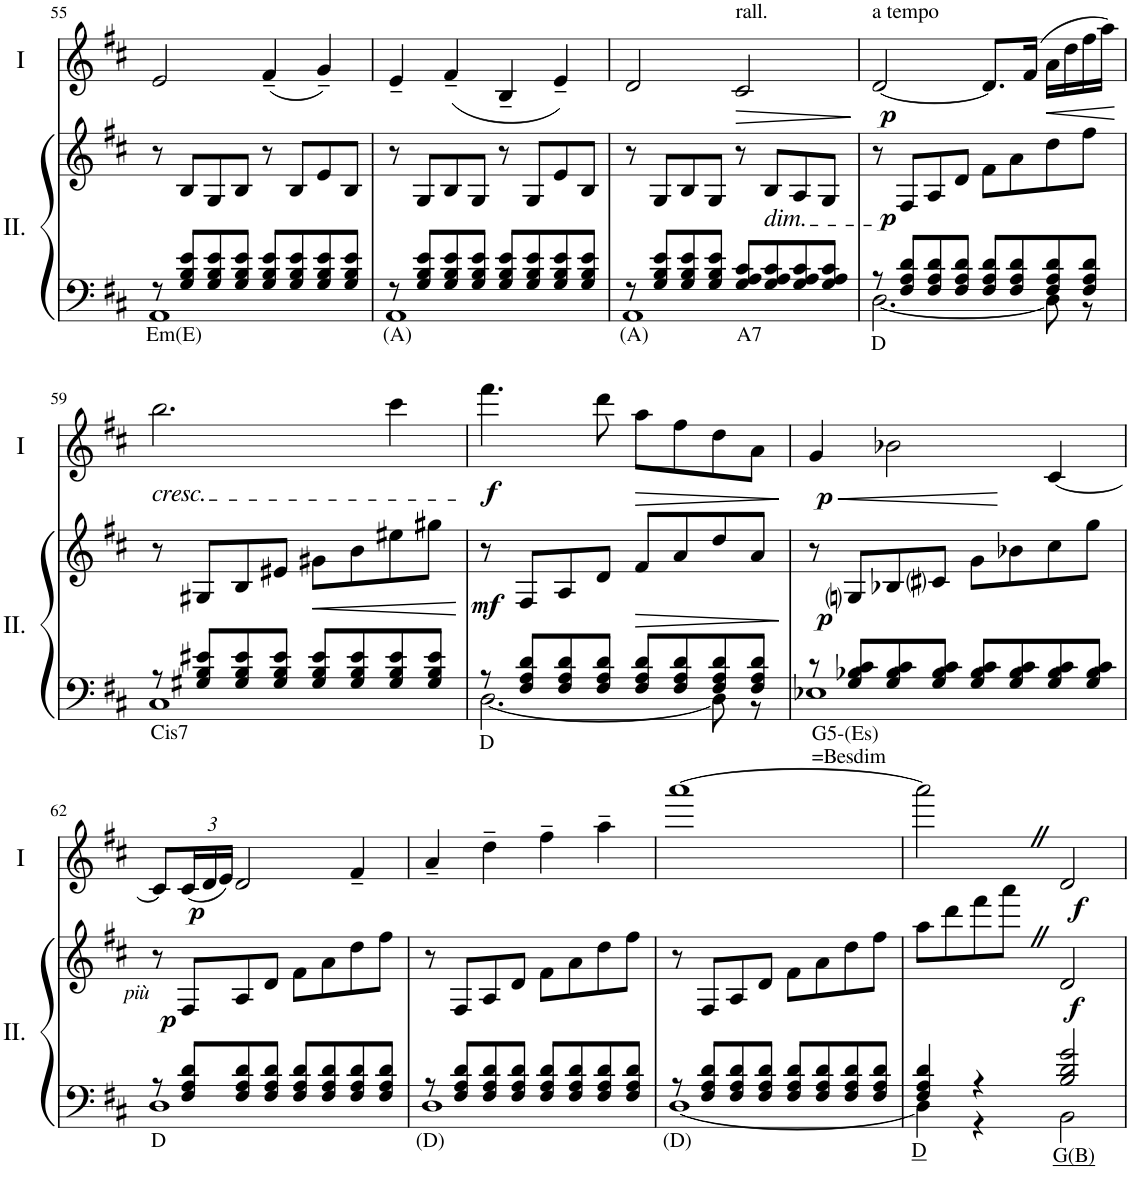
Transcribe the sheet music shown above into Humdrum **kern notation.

**kern	**kern	**dynam	**kern	**dynam
*part2	*part2	*part2	*part1	*part1
*staff3	*staff2	*staff2/3	*staff1	*staff1
*I"Acc. 2	*	*	*I"Acc. 1	*
!!LO:PB:g=z
*clefF4	*clefG2	*	*clefG2	*
*k[f#c#]	*k[f#c#]	*	*k[f#c#]	*
*M4/4	*M4/4	*	*M4/4	*
=55	=55	=55	=55	=55
*^	*	*	*	*
!LO:TX:b:t=Em(E)	!	!	!	!	!
8r	1AA	8r	.	2e/	.
8G/ 8B/ 8e/L	.	8B/L	.	.	.
8G/ 8B/ 8e/	.	8G/	.	.	.
8G/ 8B/ 8e/J	.	8B/J	.	.	.
8G/ 8B/ 8e/L	.	8r	.	(4f#~/	.
8G/ 8B/ 8e/	.	8B/L	.	.	.
8G/ 8B/ 8e/	.	8e/	.	4g~/)	.
8G/ 8B/ 8e/J	.	8B/J	.	.	.
=56	=56	=56	=56	=56	=56
!LO:TX:b:t=(A)	!	!	!	!	!
8r	1AA	8r	.	4e~/	.
8G/ 8B/ 8e/L	.	8G/L	.	.	.
8G/ 8B/ 8e/	.	8B/	.	(4f#~/	.
8G/ 8B/ 8e/J	.	8G/J	.	.	.
8G/ 8B/ 8e/L	.	8r	.	4B~/	.
8G/ 8B/ 8e/	.	8G/L	.	.	.
8G/ 8B/ 8e/	.	8e/	.	4e~/)	.
8G/ 8B/ 8e/J	.	8B/J	.	.	.
=57	=57	=57	=57	=57	=57
!LO:TX:b:t=(A)	!	!	!	!	!
8r	1AA	8r	.	2d/	.
8G/ 8B/ 8e/L	.	8G/L	.	.	.
8G/ 8B/ 8e/	.	8B/	.	.	.
8G/ 8B/ 8e/J	.	8G/J	.	.	.
!	!	!	!	!LO:TX:a:t=rall.	!
!LO:TX:b:t=A7	!	!	!	!	!
!	!	!	!	!	!LO:HP:b
8G/ 8A/ 8c#/L	.	8r	.	2c#/	>
!	!	!LO:TX:b:i:t=dim.	!	!	!
8G/ 8A/ 8c#/	.	8B/L	.	.	.
8G/ 8A/ 8c#/	.	8A/	.	.	.
8G/ 8A/ 8c#/J	.	8G/J	.	.	.
*v	*v	*	*	*	*
.	.	.	.	]
=58	=58	=58	=58	=58
*^	*	*	*	*
!	!	!	!	!LO:TX:a:t=a tempo	!
!LO:TX:b:t=D	!	!	!	!	!
!	!	!	!LO:DY:b	!	!LO:DY:b
8r	[2.D\	8r	p	[2d/	p
8F#/ 8A/ 8d/L	.	8F#/L	.	.	.
8F#/ 8A/ 8d/	.	8A/	.	.	.
8F#/ 8A/ 8d/J	.	8d/J	.	.	.
8F#/ 8A/ 8d/L	.	8f#\L	.	8.d/L]	.
8F#/ 8A/ 8d/	.	8a\	.	.	.
.	.	.	.	(16f#/Jk	.
!	!	!	!	!	!LO:HP:b
8F#/ 8A/ 8d/	8D\]	8dd\	.	16a\LL	<
.	.	.	.	16dd\	.
8F#/ 8A/ 8d/J	8r	8ff#\J	.	16ff#\	.
.	.	.	.	16aa\JJ)	.
*v	*v	*	*	*	*
.	.	.	.	[
!!LO:LB:g=z
=59	=59	=59	=59	=59
*^	*	*	*	*
!	!	!	!	!LO:TX:b:i:t=cresc.	!
!LO:TX:b:t=Cis7	!	!	!	!	!
8r	1C#	8r	.	2.bb\	.
8G#X/ 8B/ 8e#X/L	.	8G#X/L	.	.	.
8G#/ 8B/ 8e#/	.	8B/	.	.	.
8G#/ 8B/ 8e#/J	.	8e#X/J	.	.	.
!	!	!	!LO:HP:b	!	!
8G#/ 8B/ 8e#/L	.	8g#X\L	<	.	.
8G#/ 8B/ 8e#/	.	8b\	.	.	.
8G#/ 8B/ 8e#/	.	8ee#X\	.	4ccc#\	.
8G#/ 8B/ 8e#/J	.	8gg#X\J	.	.	.
*v	*v	*	*	*	*
.	.	[	.	.
=60	=60	=60	=60	=60
*^	*	*	*	*
!LO:TX:b:t=D	!	!	!	!	!
!	!	!	!LO:DY:b	!	!LO:DY:b
8r	[2.D\	8r	mf	4.fff#\	f
8F#/ 8A/ 8d/L	.	8F#/L	.	.	.
8F#/ 8A/ 8d/	.	8A/	.	.	.
8F#/ 8A/ 8d/J	.	8d/J	.	8ddd\	.
!	!	!	!LO:HP:b	!	!LO:HP:b
8F#/ 8A/ 8d/L	.	8f#/L	>	8aa\L	>
8F#/ 8A/ 8d/	.	8a/	.	8ff#\	.
8F#/ 8A/ 8d/	8D\]	8dd/	.	8dd\	.
8F#/ 8A/ 8d/J	8r	8a/J	.	8a\J	.
*v	*v	*	*	*	*
.	.	]	.	]
=61	=61	=61	=61	=61
*^	*	*	*	*
!LO:TX:b:t=G5-(Es)	!	!	!	!	!
!LO:TX:b:t==Besdim	!	!	!	!	!
!	!	!	!LO:DY:b	!	!LO:HP:b
!	!	!	!	!	!LO:DY:n=1:b
8r	1E-X	8r	p	4g/	< p
8G/ 8B-X/ 8c#/L	.	8Gni/L	.	.	.
8G/ 8B-/ 8c#/	.	8B-X/	.	2b-X\	.
8G/ 8B-/ 8c#/J	.	8c#i/J	.	.	.
8G/ 8B-/ 8c#/L	.	8g\L	.	.	.
8G/ 8B-/ 8c#/	.	8b-X\	.	.	.
8G/ 8B-/ 8c#/	.	8cc#\	.	[4c#/	[
8G/ 8B-/ 8c#/J	.	8gg\J	.	.	.
!!LO:LB:g=z
=62	=62	=62	=62	=62	=62
!	!	!LO:TX:b:i:t=più	!	!	!
!LO:TX:b:t=D	!	!	!	!	!
!	!	!	!LO:DY:b	!	!
8r	1D	8r	p	8c#/L]	.
*	*	*	*	*Xbrackettup	*
!	!	!	!	!	!LO:DY:b
8F#/ 8A/ 8d/L	.	8F#/L	.	(24c#/L	p
.	.	.	.	24d/	.
.	.	.	.	24e/JJ)	.
8F#/ 8A/ 8d/	.	8A/	.	2d/	.
8F#/ 8A/ 8d/J	.	8d/J	.	.	.
8F#/ 8A/ 8d/L	.	8f#\L	.	.	.
8F#/ 8A/ 8d/	.	8a\	.	.	.
8F#/ 8A/ 8d/	.	8dd\	.	4f#~/	.
8F#/ 8A/ 8d/J	.	8ff#\J	.	.	.
=63	=63	=63	=63	=63	=63
!LO:TX:b:t=(D)	!	!	!	!	!
8r	1D	8r	.	4a~/	.
8F#/ 8A/ 8d/L	.	8F#/L	.	.	.
8F#/ 8A/ 8d/	.	8A/	.	4dd~\	.
8F#/ 8A/ 8d/J	.	8d/J	.	.	.
8F#/ 8A/ 8d/L	.	8f#\L	.	4ff#~\	.
8F#/ 8A/ 8d/	.	8a\	.	.	.
8F#/ 8A/ 8d/	.	8dd\	.	4aa~\	.
8F#/ 8A/ 8d/J	.	8ff#\J	.	.	.
=64	=64	=64	=64	=64	=64
!LO:TX:b:t=(D)	!	!	!	!	!
8r	[1D	8r	.	[1aaa	.
8F#/ 8A/ 8d/L	.	8F#/L	.	.	.
8F#/ 8A/ 8d/	.	8A/	.	.	.
8F#/ 8A/ 8d/J	.	8d/J	.	.	.
8F#/ 8A/ 8d/L	.	8f#\L	.	.	.
8F#/ 8A/ 8d/	.	8a\	.	.	.
8F#/ 8A/ 8d/	.	8dd\	.	.	.
8F#/ 8A/ 8d/J	.	8ff#\J	.	.	.
=65	=65	=65	=65	=65	=65
!LO:TX:b:t=D	!	!	!	!	!
4F#/ 4A/ 4d/	4D\]	8aa\L	.	2aaaZ\]	.
.	.	8ddd\	.	.	.
4r	4r	8fff#\	.	.	.
.	.	8aaaZ\J	.	.	.
!LO:TX:b:t=G(B)	!	!	!	!	!
!	!	!	!LO:DY:b	!	!LO:DY:b
2B/ 2d/ 2g/	2BB\	2d/	f	2d/	f
*v	*v	*	*	*	*
=	=	=	=	=
*-	*-	*-	*-	*-
